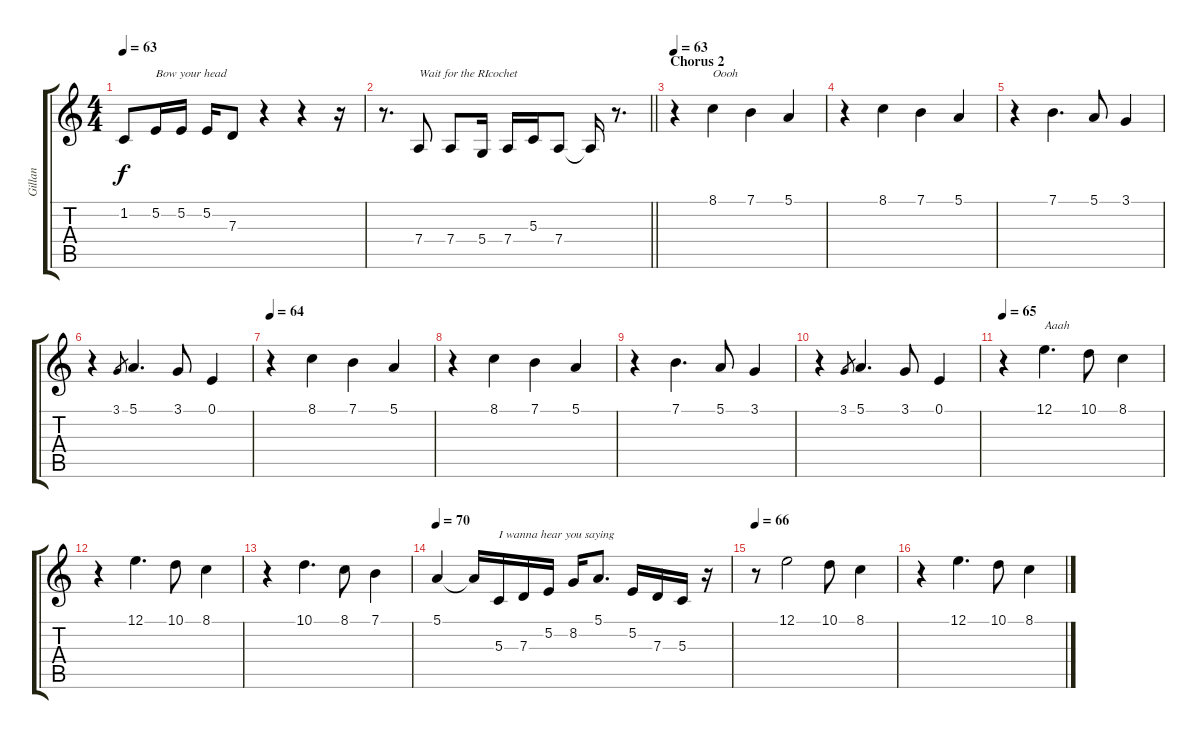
\track ("Gillan" "Gillan") {instrument altosax}
\staff {score tabs}
\tuning (E4 B3 G3 D3 A2 E2) {hide}
\ts (4 4)
\tempo 63
\clef g2
\ks c
1.2{t}.8{dy f} 5.2.16{txt "Bow your head"} 5.2.16 5.2.16 7.3.8 r.4 r.4 r.16 |
\barLineRight lightlight
r.8{d} 7.4.8{txt "Wait for the RIcochet"} 7.4.8 5.4.16 7.4.16 5.3.16 7.4.8 7.4{t}.16 r.8{d} |
\section ("" "Chorus 2")
\tempo 63
r.4 8.1.4{txt "Oooh"} 7.1.4 5.1.4 |
r.4 8.1.4 7.1.4 5.1.4 |
r.4 7.1.4{d} 5.1.8 3.1.4 |
r.4 3.1.8{gr} 5.1.4{d} 3.1.8 0.1.4 |
\tempo 64
r.4 8.1.4 7.1.4 5.1.4 |
r.4 8.1.4 7.1.4 5.1.4 |
r.4 7.1.4{d} 5.1.8 3.1.4 |
r.4 3.1.8{gr} 5.1.4{d} 3.1.8 0.1.4 |
\tempo 65
r.4 12.1.4{d txt "Aaah"} 10.1.8 8.1.4 |
r.4 12.1.4{d} 10.1.8 8.1.4 |
r.4 10.1.4{d} 8.1.8 7.1.4 |
\tempo 70
5.1.4 5.1{t}.16 5.3.16{txt "I wanna hear you saying"} 7.3.16 5.2.16 8.2.16 5.1.8{d} 5.2.16 7.3.16 5.3.16 r.16 |
\tempo 65
\tempo 66
r.8 12.1.2 10.1.8 8.1.4 |
r.4 12.1.4{d} 10.1.8 8.1.4
